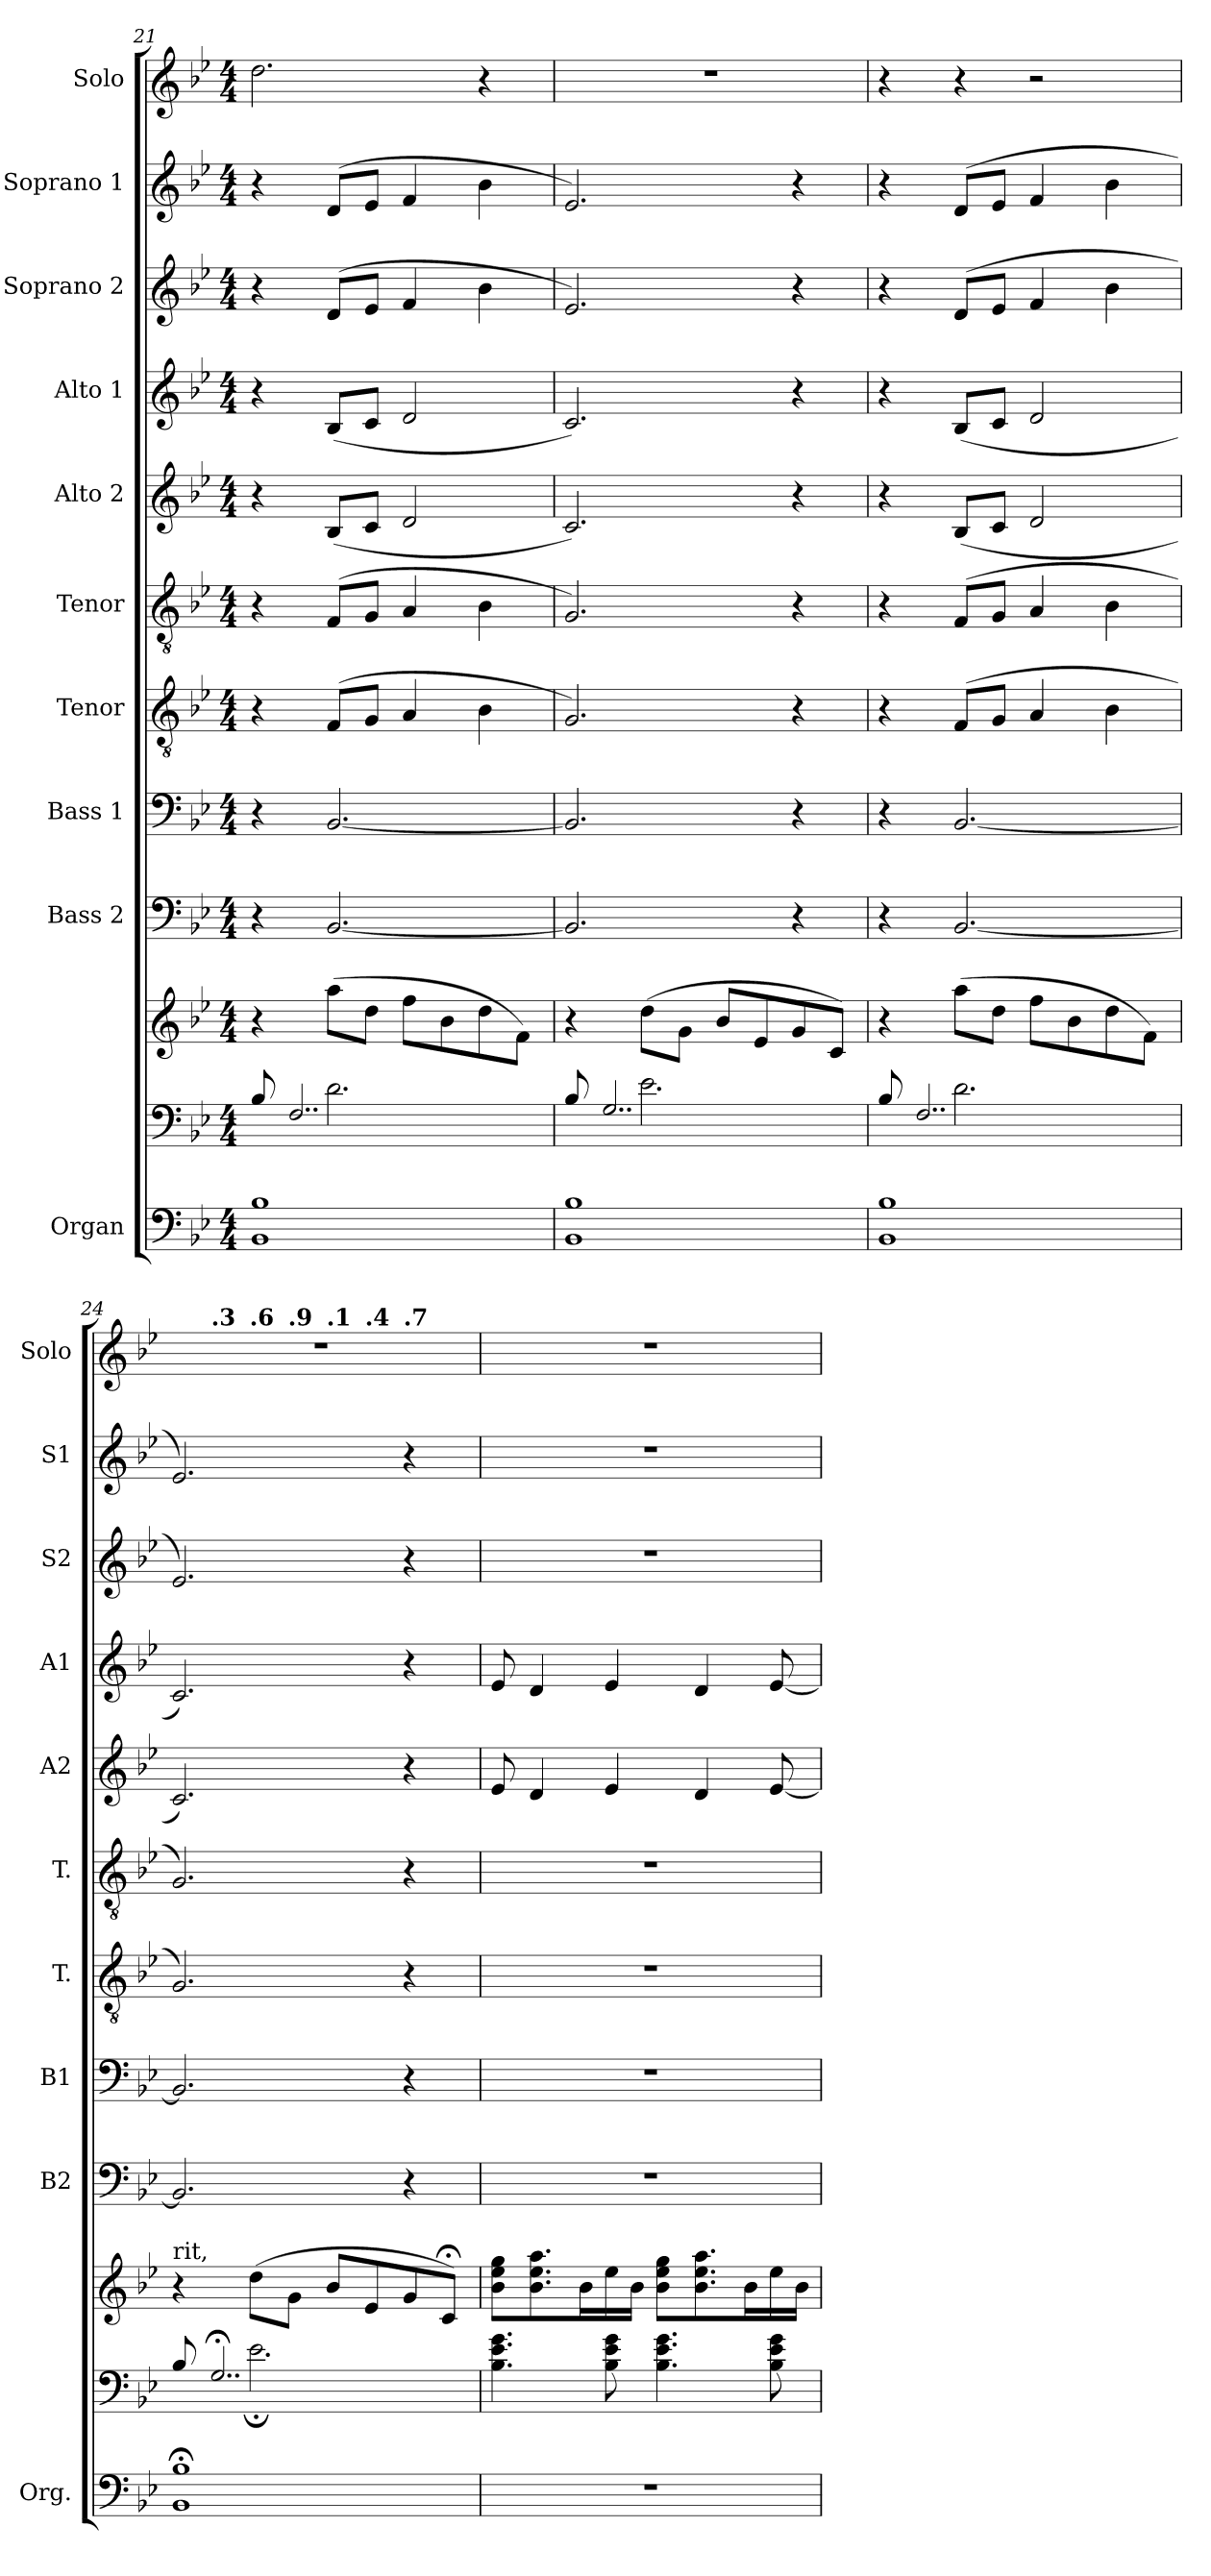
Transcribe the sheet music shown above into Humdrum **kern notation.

**kern	**kern	**kern	**kern	**kern	**kern	**kern	**kern	**kern	**kern	**kern	**kern
*part10	*part10	*part10	*part9	*part8	*part7	*part6	*part5	*part4	*part3	*part2	*part1
*staff12	*staff11	*staff10	*staff9	*staff8	*staff7	*staff6	*staff5	*staff4	*staff3	*staff2	*staff1
*I"Organ	*	*	*I"Bass 2	*I"Bass 1	*I"Tenor	*I"Tenor	*I"Alto 2	*I"Alto 1	*I"Soprano 2	*I"Soprano 1	*I"Solo
*I'Org.	*	*	*I'B2	*I'B1	*I'T.	*I'T.	*I'A2	*I'A1	*I'S2	*I'S1	*I'Solo
*clefF4	*clefF4	*clefG2	*clefF4	*clefF4	*clefGv2	*clefGv2	*clefG2	*clefG2	*clefG2	*clefG2	*clefG2
*k[b-e-]	*k[b-e-]	*k[b-e-]	*k[b-e-]	*k[b-e-]	*k[b-e-]	*k[b-e-]	*k[b-e-]	*k[b-e-]	*k[b-e-]	*k[b-e-]	*k[b-e-]
*M4/4	*M4/4	*M4/4	*M4/4	*M4/4	*M4/4	*M4/4	*M4/4	*M4/4	*M4/4	*M4/4	*M4/4
*MM56	*MM56	*MM56	*MM56	*MM56	*MM56	*MM56	*MM56	*MM56	*MM56	*MM56	*MM56
=21	=21	=21	=21	=21	=21	=21	=21	=21	=21	=21	=21
*	*^	*	*	*	*	*	*	*	*	*	*
1BB- 1B-	8B-/	4ryy	4r	4r	4r	4r	4r	4r	4r	4r	4r	2.dd\
.	2..F/	.	.	.	.	.	.	.	.	.	.	.
.	.	2.d\	(>8aa\L	[2.BB-/	[2.BB-/	(>8F/L	(>8F/L	(<8B-/L	(<8B-/L	(>8d/L	(>8d/L	.
.	.	.	8dd\J	.	.	8G/J	8G/J	8c/J	8c/J	8e-/J	8e-/J	.
.	.	.	8ff\L	.	.	4A/	4A/	2d/	2d/	4f/	4f/	.
.	.	.	8b-\	.	.	.	.	.	.	.	.	.
.	.	.	8dd\	.	.	4B-\	4B-\	.	.	4b-\	4b-\	4r
.	.	.	8f\J)	.	.	.	.	.	.	.	.	.
=22	=22	=22	=22	=22	=22	=22	=22	=22	=22	=22	=22	=22
1BB- 1B-	8B-/	4ryy	4r	2.BB-/]	2.BB-/]	2.G/)	2.G/)	2.c/)	2.c/)	2.e-/)	2.e-/)	1r
.	2..G/	.	.	.	.	.	.	.	.	.	.	.
.	.	2.e-\	(>8dd\L	.	.	.	.	.	.	.	.	.
.	.	.	8g\J	.	.	.	.	.	.	.	.	.
.	.	.	8b-/L	.	.	.	.	.	.	.	.	.
.	.	.	8e-/	.	.	.	.	.	.	.	.	.
.	.	.	8g/	4r	4r	4r	4r	4r	4r	4r	4r	.
.	.	.	8c/J)	.	.	.	.	.	.	.	.	.
=23	=23	=23	=23	=23	=23	=23	=23	=23	=23	=23	=23	=23
1BB- 1B-	8B-/	4ryy	4r	4r	4r	4r	4r	4r	4r	4r	4r	4r
.	2..F/	.	.	.	.	.	.	.	.	.	.	.
.	.	2.d\	(>8aa\L	[2.BB-/	[2.BB-/	(>8F/L	(>8F/L	(<8B-/L	(<8B-/L	(>8d/L	(>8d/L	4r
.	.	.	8dd\J	.	.	8G/J	8G/J	8c/J	8c/J	8e-/J	8e-/J	.
.	.	.	8ff\L	.	.	4A/	4A/	2d/	2d/	4f/	4f/	2r
.	.	.	8b-\	.	.	.	.	.	.	.	.	.
.	.	.	8dd\	.	.	4B-\	4B-\	.	.	4b-\	4b-\	.
.	.	.	8f\J)	.	.	.	.	.	.	.	.	.
=24	=24	=24	=24	=24	=24	=24	=24	=24	=24	=24	=24	=24
*	*	*	*	*	*	*	*	*	*	*	*	*MM56
!	!	!	!LO:TX:a:t=rit,	!	!	!	!	!	!	!	!	!
*	*	*	*	*	*	*	*	*	*	*	*	*^
*	*	*	*	*	*	*	*	*	*	*	*	*	*^
*	*	*	*	*	*	*	*	*	*	*	*	*	*	*^
*	*	*	*	*	*	*	*	*	*	*	*	*	*	*	*^
*	*	*	*	*	*	*	*	*	*	*	*	*	*	*	*	*^
*	*	*	*	*	*	*	*	*	*	*	*	*	*	*	*	*	*^
1BB-;< 1B-;<	8B-/	4ryy	4r	2.BB-/]	2.BB-/]	2.G/)	2.G/)	2.c/)	2.c/)	2.e-/)	2.e-/)	1r	8ryy	4ryy	4.ryy	2ryy	2ryy	2.ryy
*	*	*	*	*	*	*	*	*	*	*	*	*MM54	*	*	*	*	*	*
!	!	!	!	!	!	!	!	!	!	!	!	!	!LO:TX:a:B:t=.3	!	!	!	!	!
.	2..G;</	.	.	.	.	.	.	.	.	.	.	.	2..ryy	.	.	.	.	.
*	*	*	*	*	*	*	*	*	*	*	*	*MM52	*	*	*	*	*	*
!	!	!	!	!	!	!	!	!	!	!	!	!	!	!LO:TX:a:B:t=.6	!	!	!	!
.	.	2.e-;\	(>8dd\L	.	.	.	.	.	.	.	.	.	.	2.ryy	.	.	.	.
*	*	*	*	*	*	*	*	*	*	*	*	*MM50	*	*	*	*	*	*
!	!	!	!	!	!	!	!	!	!	!	!	!	!	!	!LO:TX:a:B:t=.9	!	!	!
.	.	.	8g\J	.	.	.	.	.	.	.	.	.	.	.	2ryy	.	.	.
*	*	*	*	*	*	*	*	*	*	*	*	*MM49	*	*	*	*	*	*
!	!	!	!	!	!	!	!	!	!	!	!	!	!	!	!	!LO:TX:a:B:t=.1	!	!
.	.	.	8b-/L	.	.	.	.	.	.	.	.	.	.	.	.	2ryy	8ryy	.
*	*	*	*	*	*	*	*	*	*	*	*	*MM47	*	*	*	*	*	*
!	!	!	!	!	!	!	!	!	!	!	!	!	!	!	!	!	!LO:TX:a:B:t=.4	!
.	.	.	8e-/	.	.	.	.	.	.	.	.	.	.	.	.	.	4.ryy	.
*	*	*	*	*	*	*	*	*	*	*	*	*MM45	*	*	*	*	*	*
!	!	!	!	!	!	!	!	!	!	!	!	!	!	!	!	!	!	!LO:TX:a:B:t=.7
.	.	.	8g/	4r	4r	4r	4r	4r	4r	4r	4r	.	.	.	.	.	.	4ryy
*	*	*	*	*	*	*	*	*	*	*	*	*MM44	*	*	*	*	*	*
.	.	.	8c;</J)	.	.	.	.	.	.	.	.	.	.	.	8ryy	.	.	.
*	*v	*v	*	*	*	*	*	*	*	*	*	*v	*v	*v	*v	*v	*v	*v
=25	=25	=25	=25	=25	=25	=25	=25	=25	=25	=25	=25
!!LO:REH:place=s1:a:B:fs=14:t=A
*	*	*	*	*	*	*	*	*	*	*	*MM64
1r	4.B-\ 4.e-\ 4.g\	8b-\ 8ee-\ 8gg\L	1r	1r	1r	1r	8e-/	8e-/	1r	1r	1r
.	.	8.b-\ 8.ee-\ 8.aa\	.	.	.	.	4d/	4d/	.	.	.
.	.	16b-\L	.	.	.	.	.	.	.	.	.
.	8B-\ 8e-\ 8g\	16ee-\	.	.	.	.	4e-/	4e-/	.	.	.
.	.	16b-\JJ	.	.	.	.	.	.	.	.	.
.	4.B-\ 4.e-\ 4.g\	8b-\ 8ee-\ 8gg\L	.	.	.	.	.	.	.	.	.
.	.	8.b-\ 8.ee-\ 8.aa\	.	.	.	.	4d/	4d/	.	.	.
.	.	16b-\L	.	.	.	.	.	.	.	.	.
.	8B-\ 8e-\ 8g\	16ee-\	.	.	.	.	[8e-/	[8e-/	.	.	.
.	.	16b-\JJ	.	.	.	.	.	.	.	.	.
=	=	=	=	=	=	=	=	=	=	=	=
*-	*-	*-	*-	*-	*-	*-	*-	*-	*-	*-	*-
